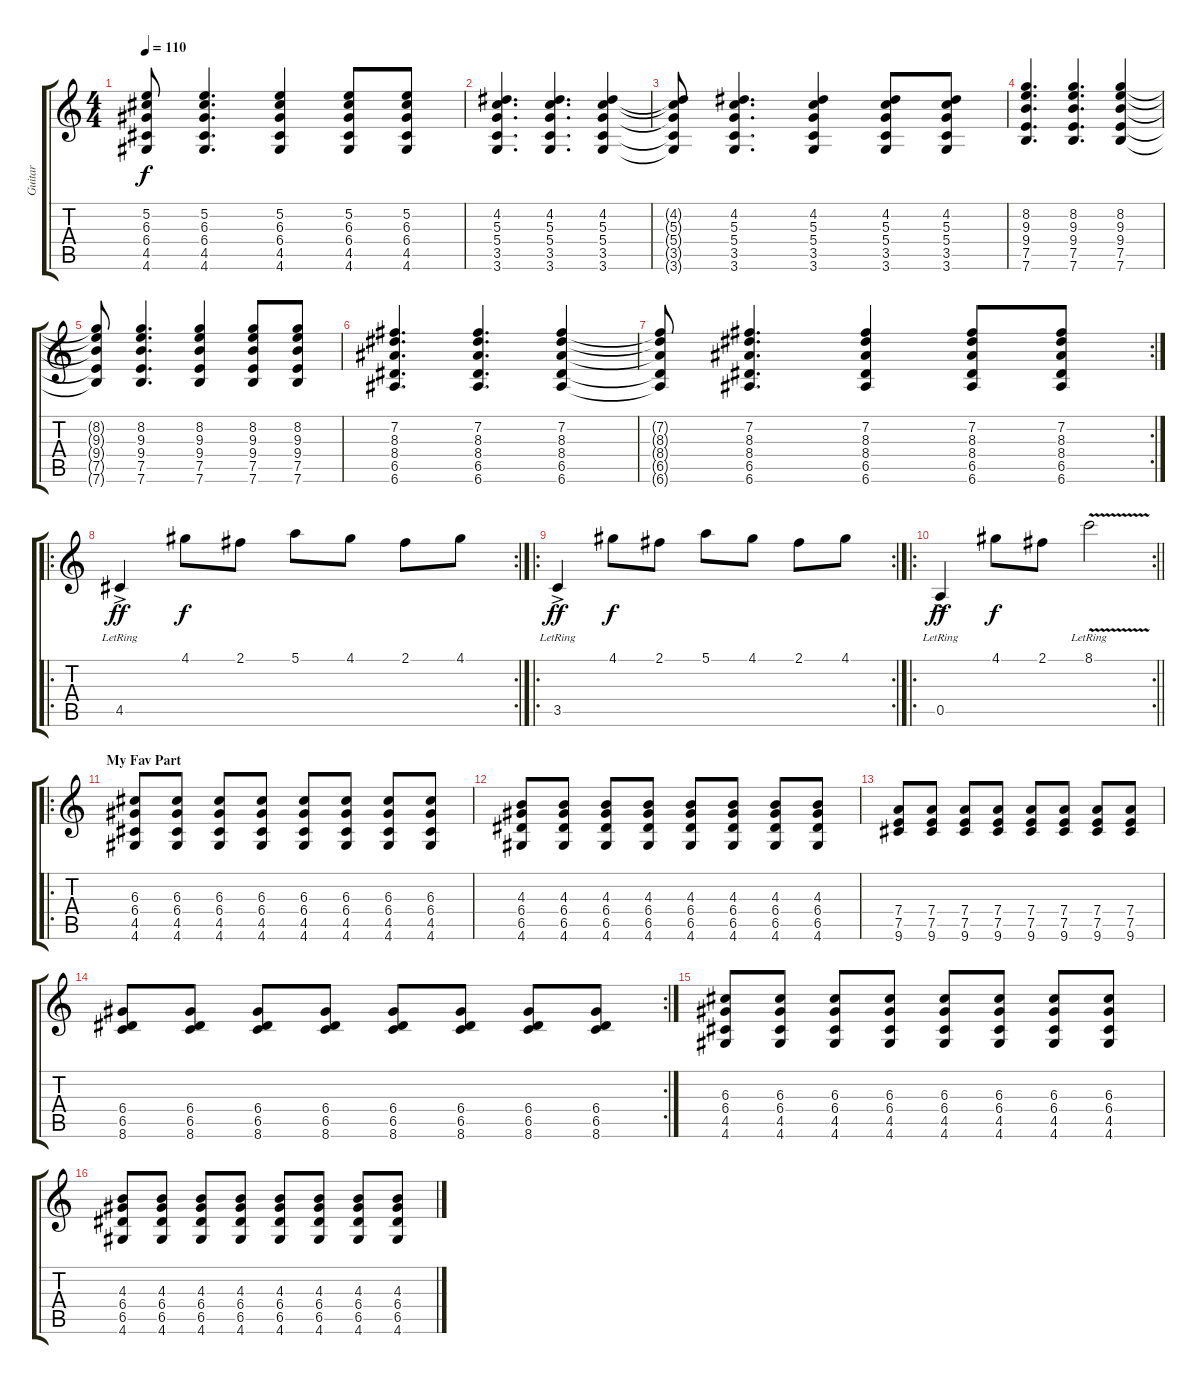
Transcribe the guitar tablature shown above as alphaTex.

\track ("Guitar" "Guitar") {instrument acousticguitarsteel}
\staff {score tabs}
\tuning (E4 B3 G3 D3 A2 E2) {hide}
\ts (4 4)
\tempo 110
\clef g2
\ks c
(5.2{t} 6.3{t} 6.4{t} 4.5{t} 4.6{t}).8{dy f} (5.2 6.3 6.4 4.5 4.6).4{d} (5.2 6.3 6.4 4.5 4.6).4 (5.2 6.3 6.4 4.5 4.6).8 (5.2 6.3 6.4 4.5 4.6).8 |
(4.2 5.3 5.4 3.5 3.6).4{d} (4.2 5.3 5.4 3.5 3.6).4{d} (4.2 5.3 5.4 3.5 3.6).4 |
(4.2{t} 5.3{t} 5.4{t} 3.5{t} 3.6{t}).8 (4.2 5.3 5.4 3.5 3.6).4{d} (4.2 5.3 5.4 3.5 3.6).4 (4.2 5.3 5.4 3.5 3.6).8 (4.2 5.3 5.4 3.5 3.6).8 |
(8.2 9.3 9.4 7.5 7.6).4{d} (8.2 9.3 9.4 7.5 7.6).4{d} (8.2 9.3 9.4 7.5 7.6).4 |
(8.2{t} 9.3{t} 9.4{t} 7.5{t} 7.6{t}).8 (8.2 9.3 9.4 7.5 7.6).4{d} (8.2 9.3 9.4 7.5 7.6).4 (8.2 9.3 9.4 7.5 7.6).8 (8.2 9.3 9.4 7.5 7.6).8 |
(7.2 8.3 8.4 6.5 6.6).4{d} (7.2 8.3 8.4 6.5 6.6).4{d} (7.2 8.3 8.4 6.5 6.6).4 |
\rc 2
(7.2{t} 8.3{t} 8.4{t} 6.5{t} 6.6{t}).8 (7.2 8.3 8.4 6.5 6.6).4{d} (7.2 8.3 8.4 6.5 6.6).4 (7.2 8.3 8.4 6.5 6.6).8 (7.2 8.3 8.4 6.5 6.6).8 |
\ro
\rc 2
4.5{ac lr}.4{dy ff} 4.1.8{dy f} 2.1.8 5.1.8 4.1.8 2.1.8 4.1.8 |
\ro
\rc 2
3.5{ac lr}.4{dy ff} 4.1.8{dy f} 2.1.8 5.1.8 4.1.8 2.1.8 4.1.8 |
\ro
\rc 2
\barLineRight lightlight
0.5{ac lr}.4{dy ff} 4.1.8{dy f} 2.1.8 8.1{v lr}.2 |
\ro
\section ("" "My Fav Part")
(6.3 6.4 4.5 4.6).8 (6.3 6.4 4.5 4.6).8 (6.3 6.4 4.5 4.6).8 (6.3 6.4 4.5 4.6).8 (6.3 6.4 4.5 4.6).8 (6.3 6.4 4.5 4.6).8 (6.3 6.4 4.5 4.6).8 (6.3 6.4 4.5 4.6).8 |
(4.3 6.4 6.5 4.6).8 (4.3 6.4 6.5 4.6).8 (4.3 6.4 6.5 4.6).8 (4.3 6.4 6.5 4.6).8 (4.3 6.4 6.5 4.6).8 (4.3 6.4 6.5 4.6).8 (4.3 6.4 6.5 4.6).8 (4.3 6.4 6.5 4.6).8 |
(7.4 7.5 9.6).8 (7.4 7.5 9.6).8 (7.4 7.5 9.6).8 (7.4 7.5 9.6).8 (7.4 7.5 9.6).8 (7.4 7.5 9.6).8 (7.4 7.5 9.6).8 (7.4 7.5 9.6).8 |
\rc 2
(6.4 6.5 8.6).8 (6.4 6.5 8.6).8 (6.4 6.5 8.6).8 (6.4 6.5 8.6).8 (6.4 6.5 8.6).8 (6.4 6.5 8.6).8 (6.4 6.5 8.6).8 (6.4 6.5 8.6).8 |
(6.3 6.4 4.5 4.6).8 (6.3 6.4 4.5 4.6).8 (6.3 6.4 4.5 4.6).8 (6.3 6.4 4.5 4.6).8 (6.3 6.4 4.5 4.6).8 (6.3 6.4 4.5 4.6).8 (6.3 6.4 4.5 4.6).8 (6.3 6.4 4.5 4.6).8 |
(4.3 6.4 6.5 4.6).8 (4.3 6.4 6.5 4.6).8 (4.3 6.4 6.5 4.6).8 (4.3 6.4 6.5 4.6).8 (4.3 6.4 6.5 4.6).8 (4.3 6.4 6.5 4.6).8 (4.3 6.4 6.5 4.6).8 (4.3 6.4 6.5 4.6).8
